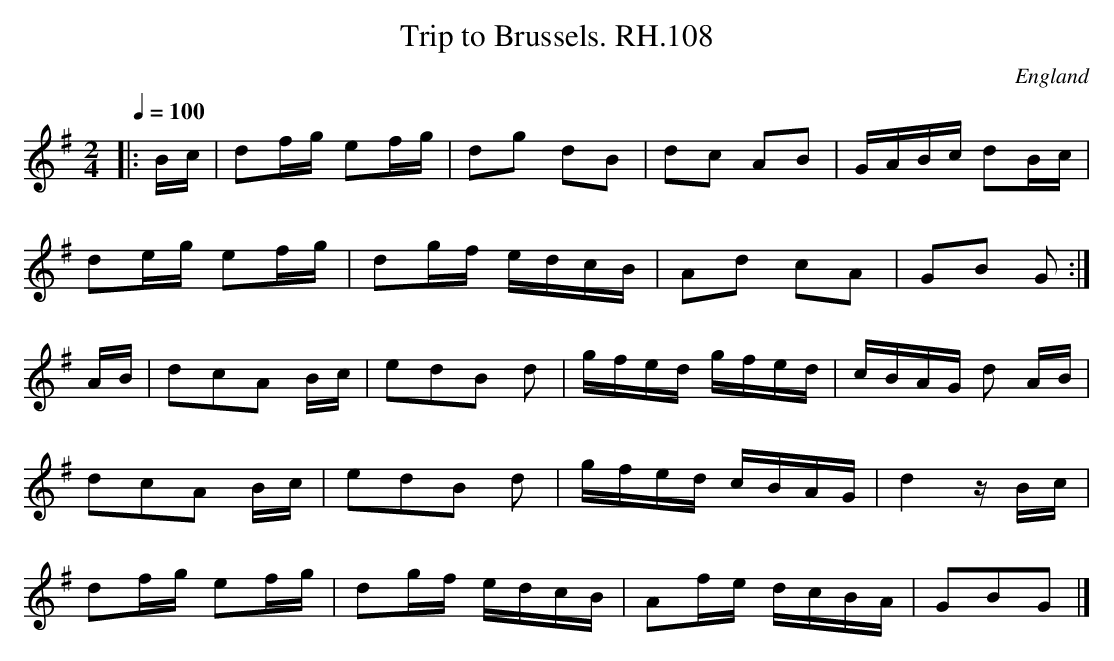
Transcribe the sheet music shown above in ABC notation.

X:1
T:Trip to Brussels. RH.108
O:England
M:2/4
L:1/16
Q:1/4=100
K:G
|:Bc|d2fg e2fg|d2g2 d2B2|d2c2 A2B2|GABc d2Bc|
d2eg e2fg|d2gf edcB|A2d2 c2A2|G2B2 G2:|
AB|d2c2A2 Bc|e2d2B2 d2|gfed gfed|cBAG d2 AB|
d2c2A2 Bc|e2d2B2 d2|gfed cBAG|d4 zBc|
d2fg e2fg|d2gf edcB|A2fe dcBA|G2B2G2|]
